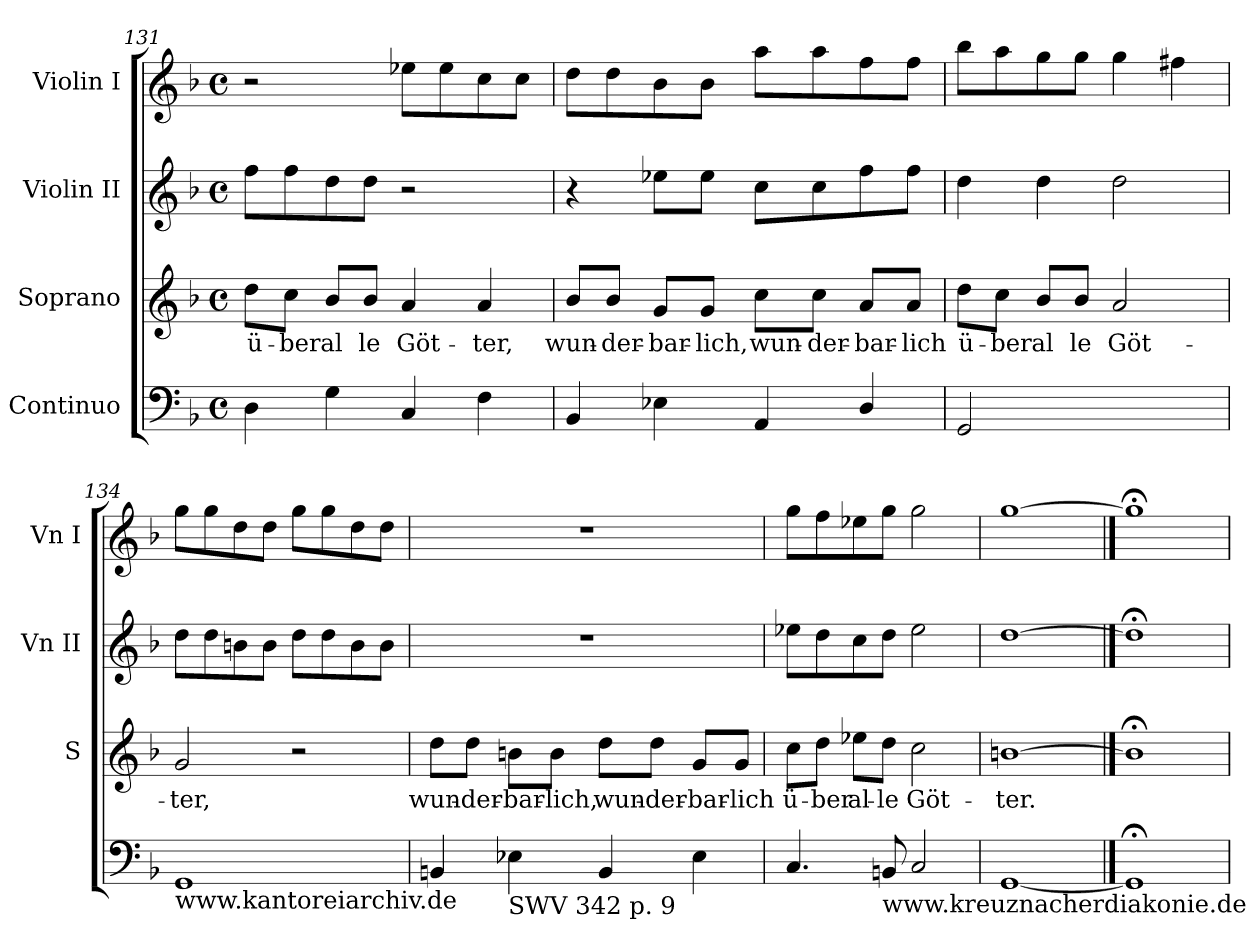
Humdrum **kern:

**kern	**text	**kern	**text	**kern	**kern
*part4	*part4	*part3	*part3	*part2	*part1
*staff4	*staff4	*staff3	*staff3	*staff2	*staff1
*I"Continuo	*	*I"Soprano	*	*I"Violin II	*I"Violin I
*	*	*I'S	*	*I'Vn II	*I'Vn I
!!LO:LB:g=z
*clefF4	*	*clefG2	*	*clefG2	*clefG2
*k[b-]	*	*k[b-]	*	*k[b-]	*k[b-]
*F:	*	*F:	*	*F:	*F:
*M4/4	*	*M4/4	*	*M4/4	*M4/4
*met(c)	*	*met(c)	*	*met(c)	*met(c)
=131	=131	=131	=131	=131	=131
!	!	!	!LO:LY:b	!	!
4D	.	8dd\L	ü-	8ffL	2r
!	!	!	!LO:LY:b	!	!
.	.	8cc\J	-ber	8ff	.
!	!	!	!LO:LY:b	!	!
4G	.	8b-/L	al	8dd	.
!	!	!	!LO:LY:b	!	!
.	.	8b-/J	le	8ddJ	.
!	!	!	!LO:LY:b	!	!
4C	.	4a	Göt-	2r	8ee-XL
.	.	.	.	.	8ee-
!	!	!	!LO:LY:b	!	!
4F	.	4a	-ter,	.	8cc
.	.	.	.	.	8ccJ
=132	=132	=132	=132	=132	=132
!	!	!	!LO:LY:b	!	!
4BB-	.	8b-/L	wun-	4r	8ddL
!	!	!	!LO:LY:b	!	!
.	.	8b-/J	-der-	.	8dd
!	!	!	!LO:LY:b	!	!
4E-X	.	8g/L	-bar-	8ee-XL	8b-
!	!	!	!LO:LY:b	!	!
.	.	8g/J	-lich,	8ee-J	8b-J
!	!	!	!LO:LY:b	!	!
4AA	.	8cc\L	wun-	8ccL	8aaL
!	!	!	!LO:LY:b	!	!
.	.	8cc\J	-der-	8cc	8aa
!	!	!	!LO:LY:b	!	!
4D/	.	8a/L	-bar-	8ff	8ff
!	!	!	!LO:LY:b	!	!
.	.	8a/J	-lich	8ffJ	8ffJ
=133	=133	=133	=133	=133	=133
!	!	!	!LO:LY:b	!	!
2GG	.	8dd\L	ü-	4dd	8bb-L
!	!	!	!LO:LY:b	!	!
.	.	8cc\J	-ber	.	8aa
!	!	!	!LO:LY:b	!	!
.	.	8b-/L	al	4dd	8gg
!	!	!	!LO:LY:b	!	!
.	.	8b-/J	le	.	8ggJ
!	!LO:LY:b	!	!LO:LY:b	!	!
[4Dyy	4	2a	Göt-	2dd	4gg
4Dyy]	.	.	.	.	4ff#X
!!LO:LB:g=z
=134	=134	=134	=134	=134	=134
!LO:TX:b:t=www.kantoreiarchiv.de	!	!	!	!	!
!	!	!	!LO:LY:b	!	!
1GG	.	2g	-ter,	8ddL	8ggL
.	.	.	.	8dd	8gg
.	.	.	.	8bn	8dd
.	.	.	.	8bJ	8ddJ
.	.	2r	.	8ddL	8ggL
.	.	.	.	8dd	8gg
.	.	.	.	8b	8dd
.	.	.	.	8bJ	8ddJ
=135	=135	=135	=135	=135	=135
!	!	!	!LO:LY:b	!	!
4BBn	.	8dd\L	wun-	1r	1r
!	!	!	!LO:LY:b	!	!
.	.	8dd\J	-der-	.	.
!LO:TX:b:t=SWV 342 p. 9	!	!	!	!	!
!	!	!	!LO:LY:b	!	!
4E-X	.	8bn\L	-bar-	.	.
!	!	!	!LO:LY:b	!	!
.	.	8b\J	-lich,	.	.
!	!	!	!LO:LY:b	!	!
4BB	.	8dd\L	wun-	.	.
!	!	!	!LO:LY:b	!	!
.	.	8dd\J	-der-	.	.
!	!	!	!LO:LY:b	!	!
4E-	.	8g/L	-bar-	.	.
!	!	!	!LO:LY:b	!	!
.	.	8g/J	-lich	.	.
=136	=136	=136	=136	=136	=136
!	!	!	!LO:LY:b	!	!
4.C	.	8cc\L	ü-	8ee-XL	8ggL
!	!	!	!LO:LY:b	!	!
.	.	8dd\J	-ber	8dd	8ff
!	!	!	!LO:LY:b	!	!
.	.	8ee-X\L	al-	8cc	8ee-X
!LO:TX:b:t=www.kreuznacherdiakonie.de	!	!	!	!	!
!	!	!	!LO:LY:b	!	!
8BBn	.	8dd\J	-le	8ddJ	8ggJ
!	!	!	!LO:LY:b	!	!
2C	.	2cc	Göt-	2ee-	2gg
=137	=137	=137	=137	=137	=137
!	!	!	!LO:LY:b	!	!
[1GG	.	[1bn	-ter.	[1dd	[1gg
==138	==138	==138	==138	==138	==138
1GG;<]	.	1b;<]	.	1dd;<]	1gg;<]
=	=	=	=	=	=
*-	*-	*-	*-	*-	*-
